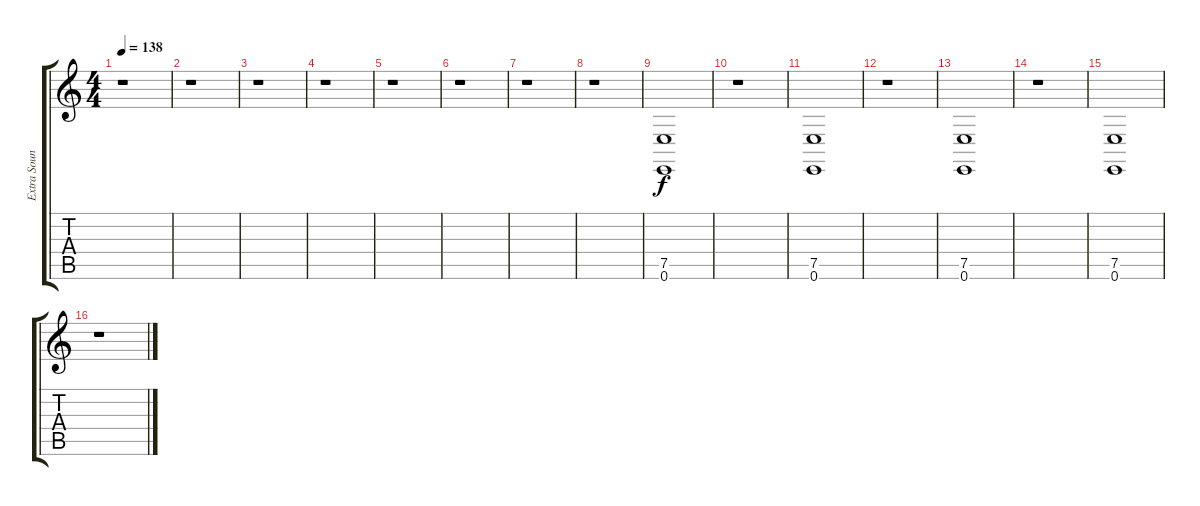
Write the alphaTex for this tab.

\track ("Extra Sounds" "Extra Soun") {instrument tubularbells}
\staff {score tabs}
\tuning (E4 B3 G3 D3 A2 E2) {hide}
\ts (4 4)
\tempo 138
\clef g2
\ks c
r.1{dy f} |
r.1 |
r.1 |
r.1 |
r.1 |
r.1 |
r.1 |
r.1 |
(7.5 0.6).1 |
r.1 |
(7.5 0.6).1 |
r.1 |
(7.5 0.6).1 |
r.1 |
(7.5 0.6).1 |
r.1
